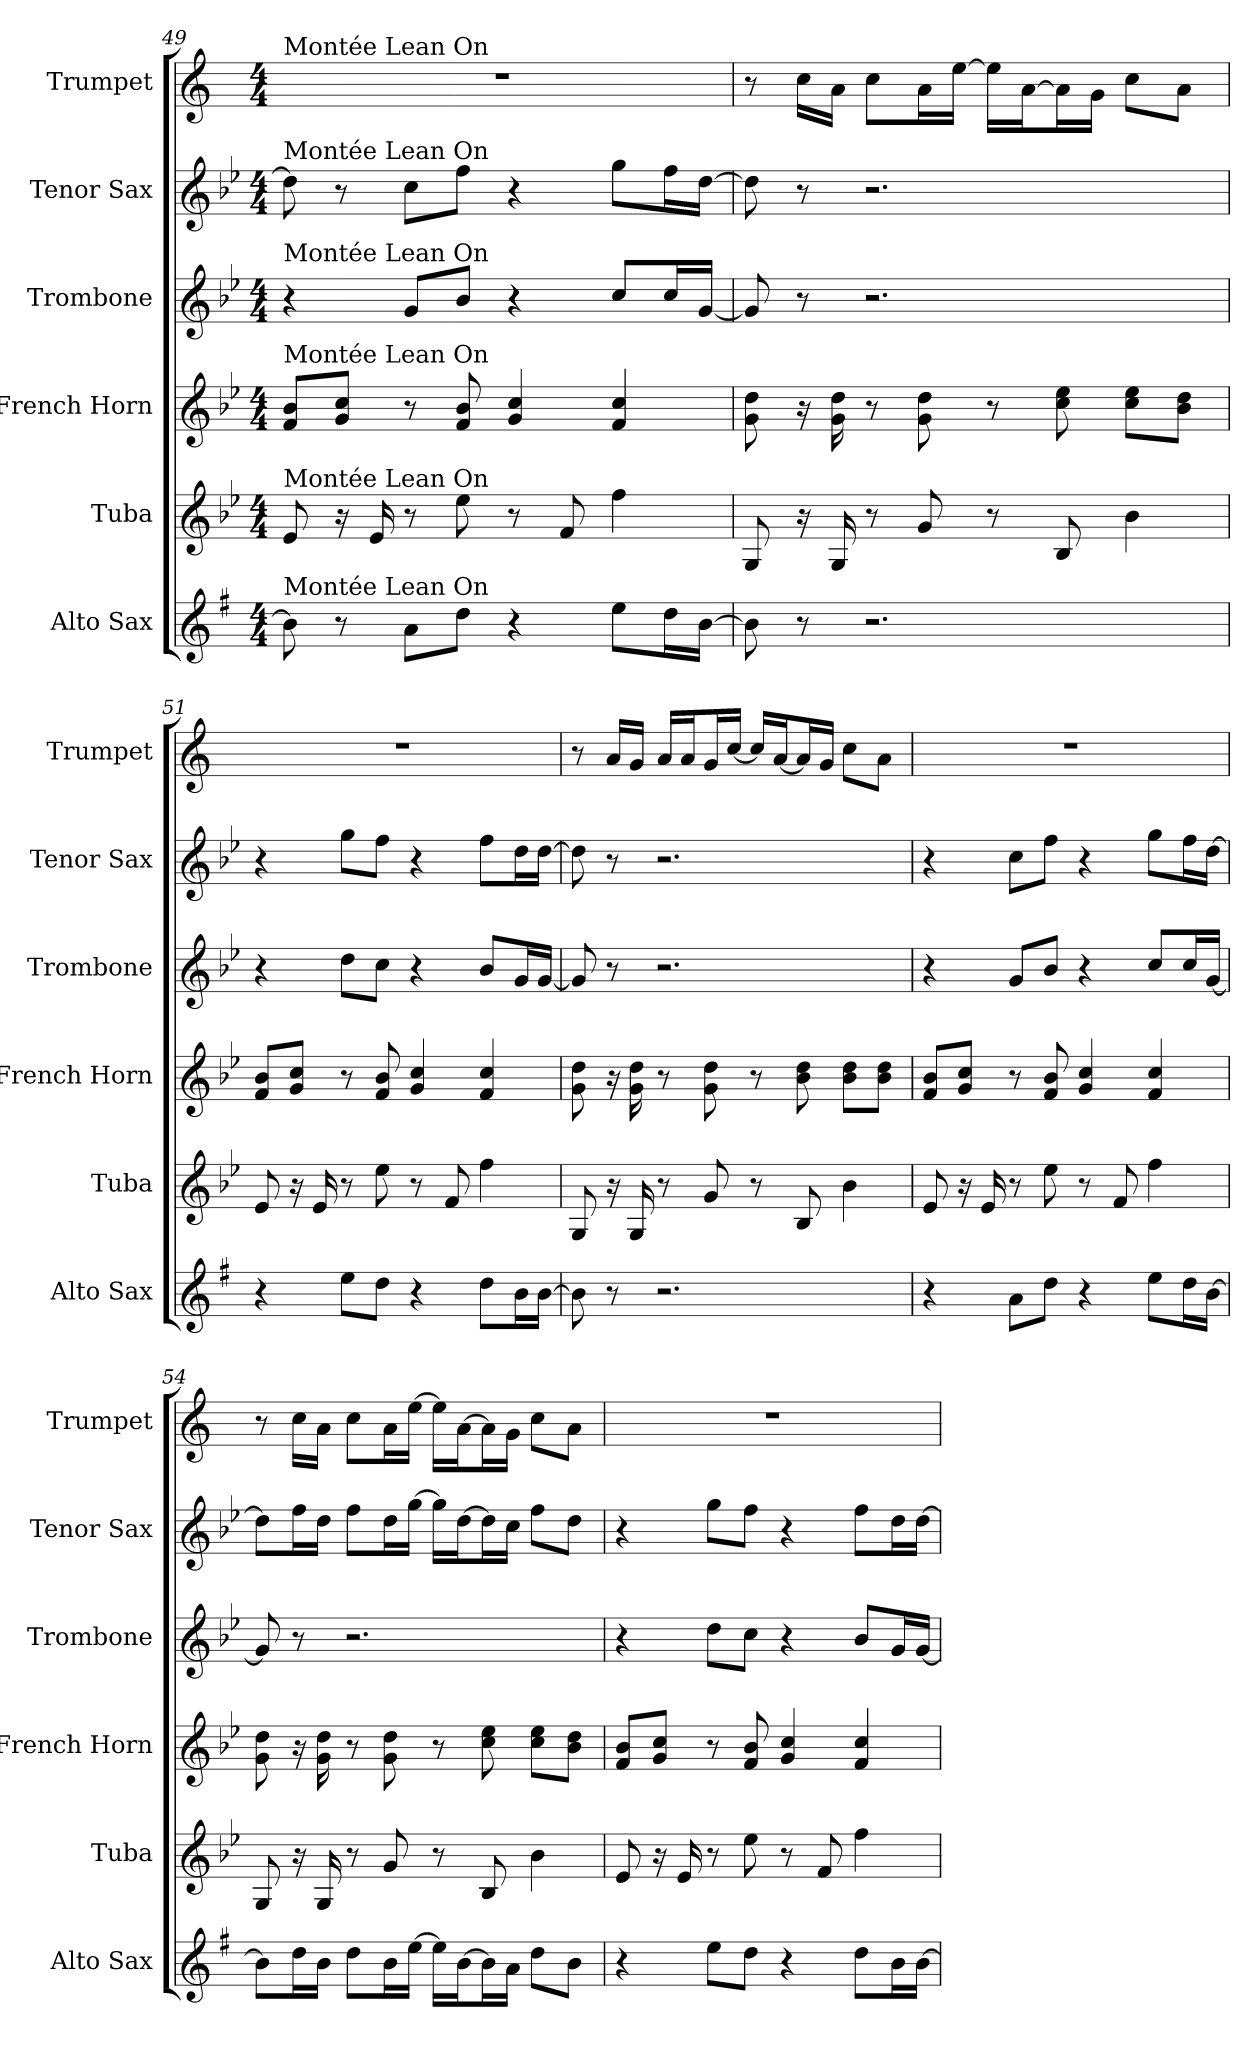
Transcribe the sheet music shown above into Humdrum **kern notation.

**kern	**kern	**kern	**kern	**kern	**kern
*part6	*part5	*part4	*part3	*part2	*part1
*staff6	*staff5	*staff4	*staff3	*staff2	*staff1
*I"Alto Sax	*I"Tuba	*I"French Horn	*I"Trombone	*I"Tenor Sax	*I"Trumpet
*I'Alto Sax	*I'Tuba	*I'French Horn	*I'Trombone	*I'Tenor Sax	*I'Trumpet
*clefG2	*clefG2	*clefG2	*clefG2	*clefG2	*clefG2
*ITrd5c9	*ITrd15c26	*ITrd8c14	*ITrd8c14	*ITrd8c14	*ITrd1c2
*k[b-e-]	*k[b-e-]	*k[b-e-]	*k[b-e-]	*k[b-e-]	*k[b-e-]
*M4/4	*M4/4	*M4/4	*M4/4	*M4/4	*M4/4
=49	=49	=49	=49	=49	=49
!	!	!	!	!	!LO:TX:a:t=Montée Lean On
!	!	!	!	!LO:TX:a:t=Montée Lean On	!
!	!	!	!LO:TX:a:t=Montée Lean On	!	!
!	!	!LO:TX:a:t=Montée Lean On	!	!	!
!	!LO:TX:a:t=Montée Lean On	!	!	!	!
!LO:TX:a:t=Montée Lean On	!	!	!	!	!
8d]	8EE-	8F 8B-L	4r	8d]	1r
8r	16r	8G 8cJ	.	8r	.
.	16EE-	.	.	.	.
8cL	8r	8r	8GL	8cL	.
8fJ	8E-	8F 8B-	8B-J	8fJ	.
4r	8r	4G 4c	4r	4r	.
.	8FF	.	.	.	.
8gL	4F	4F 4c	8cL	8gL	.
16fL	.	.	16cL	16fL	.
[16dJJ	.	.	[16GJJ	[16dJJ	.
=50	=50	=50	=50	=50	=50
8d]	8GGG	8G 8d	8G]	8d]	8r
8r	16r	16r	8r	8r	16b-LL
.	16GGG	16G 16d	.	.	16gJJ
2.r	8r	8r	2.r	2.r	8b-L
.	8GG	8G 8d	.	.	16gL
.	.	.	.	.	[16ddJJ
.	8r	8r	.	.	16ddLL]
.	.	.	.	.	[16gJ
.	8BBB-	8c 8e-	.	.	16gL]
.	.	.	.	.	16fJJ
.	4BB-	8c 8e-L	.	.	8b-L
.	.	8B- 8dJ	.	.	8gJ
=51	=51	=51	=51	=51	=51
4r	8EE-	8F 8B-L	4r	4r	1r
.	16r	8G 8cJ	.	.	.
.	16EE-	.	.	.	.
8gL	8r	8r	8dL	8gL	.
8fJ	8E-	8F 8B-	8cJ	8fJ	.
4r	8r	4G 4c	4r	4r	.
.	8FF	.	.	.	.
8fL	4F	4F 4c	8B-L	8fL	.
16dL	.	.	16GL	16dL	.
[16dJJ	.	.	[16GJJ	[16dJJ	.
=52	=52	=52	=52	=52	=52
8d]	8GGG	8G 8d	8G]	8d]	8r
8r	16r	16r	8r	8r	16gLL
.	16GGG	16G 16d	.	.	16fJJ
2.r	8r	8r	2.r	2.r	16gLL
.	.	.	.	.	16gJ
.	8GG	8G 8d	.	.	16fL
.	.	.	.	.	[16b-JJ
.	8r	8r	.	.	16b-LL]
.	.	.	.	.	[16gJ
.	8BBB-	8B- 8d	.	.	16gL]
.	.	.	.	.	16fJJ
.	4BB-	8B- 8dL	.	.	8b-L
.	.	8B- 8dJ	.	.	8gJ
=53	=53	=53	=53	=53	=53
4r	8EE-	8F 8B-L	4r	4r	1r
.	16r	8G 8cJ	.	.	.
.	16EE-	.	.	.	.
8cL	8r	8r	8GL	8cL	.
8fJ	8E-	8F 8B-	8B-J	8fJ	.
4r	8r	4G 4c	4r	4r	.
.	8FF	.	.	.	.
8gL	4F	4F 4c	8cL	8gL	.
16fL	.	.	16cL	16fL	.
[16dJJ	.	.	[16GJJ	[16dJJ	.
=54	=54	=54	=54	=54	=54
8dL]	8GGG	8G 8d	8G]	8dL]	8r
16fL	16r	16r	8r	16fL	16b-LL
16dJJ	16GGG	16G 16d	.	16dJJ	16gJJ
8fL	8r	8r	2.r	8fL	8b-L
16dL	8GG	8G 8d	.	16dL	16gL
[16gJJ	.	.	.	[16gJJ	[16ddJJ
16gLL]	8r	8r	.	16gLL]	16ddLL]
[16dJ	.	.	.	[16dJ	[16gJ
16dL]	8BBB-	8c 8e-	.	16dL]	16gL]
16cJJ	.	.	.	16cJJ	16fJJ
8fL	4BB-	8c 8e-L	.	8fL	8b-L
8dJ	.	8B- 8dJ	.	8dJ	8gJ
=55	=55	=55	=55	=55	=55
4r	8EE-	8F 8B-L	4r	4r	1r
.	16r	8G 8cJ	.	.	.
.	16EE-	.	.	.	.
8gL	8r	8r	8dL	8gL	.
8fJ	8E-	8F 8B-	8cJ	8fJ	.
4r	8r	4G 4c	4r	4r	.
.	8FF	.	.	.	.
8fL	4F	4F 4c	8B-L	8fL	.
16dL	.	.	16GL	16dL	.
[16dJJ	.	.	[16GJJ	[16dJJ	.
=	=	=	=	=	=
*-	*-	*-	*-	*-	*-
